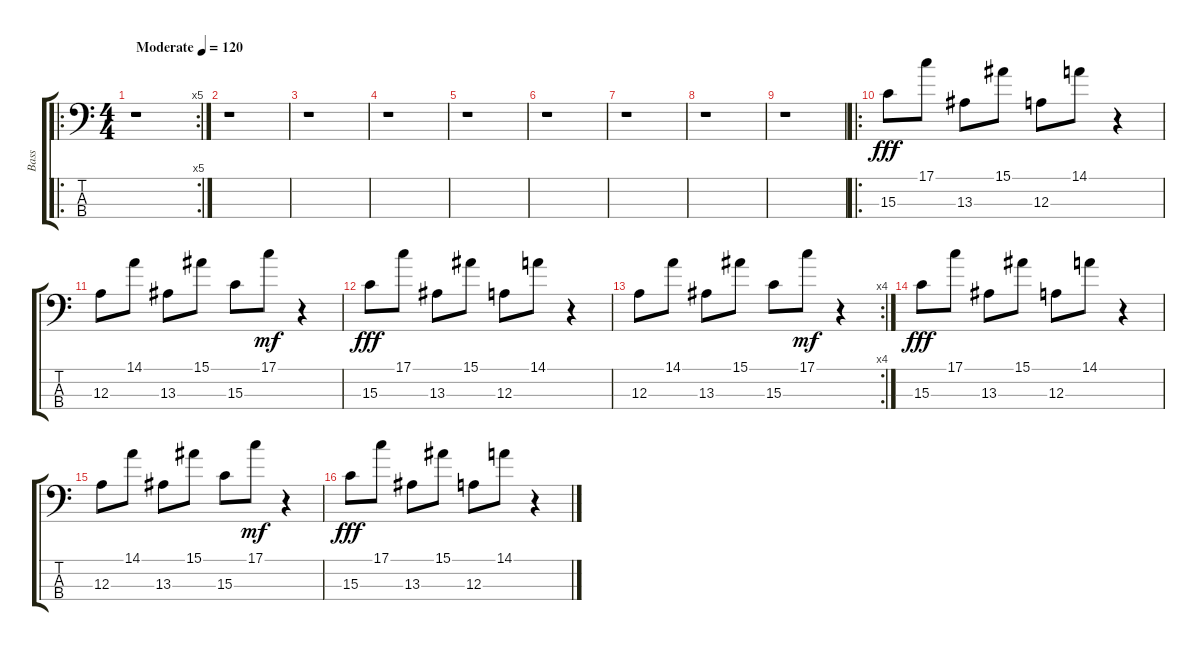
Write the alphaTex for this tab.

\track ("Bass" "Bass") {instrument electricbassfinger}
\staff {score tabs}
\tuning (G2 D2 A1 E1) {hide}
\ro
\rc 5
\ts (4 4)
\tempo (120 "Moderate")
\clef f4
\ks c
r.1{dy fff instrument electricbassfinger} |
r.1 |
r.1 |
r.1 |
r.1 |
r.1 |
r.1 |
r.1 |
r.1 |
\ro
15.3.8 17.1.8 13.3.8 15.1.8 12.3.8 14.1.8 r.4 |
12.3.8 14.1.8 13.3.8 15.1.8 15.3.8 17.1.8{dy mf} r.4 |
15.3.8{dy fff} 17.1.8 13.3.8 15.1.8 12.3.8 14.1.8 r.4 |
\rc 4
12.3.8 14.1.8 13.3.8 15.1.8 15.3.8 17.1.8{dy mf} r.4 |
15.3.8{dy fff} 17.1.8 13.3.8 15.1.8 12.3.8 14.1.8 r.4 |
12.3.8 14.1.8 13.3.8 15.1.8 15.3.8 17.1.8{dy mf} r.4 |
15.3.8{dy fff} 17.1.8 13.3.8 15.1.8 12.3.8 14.1.8 r.4
